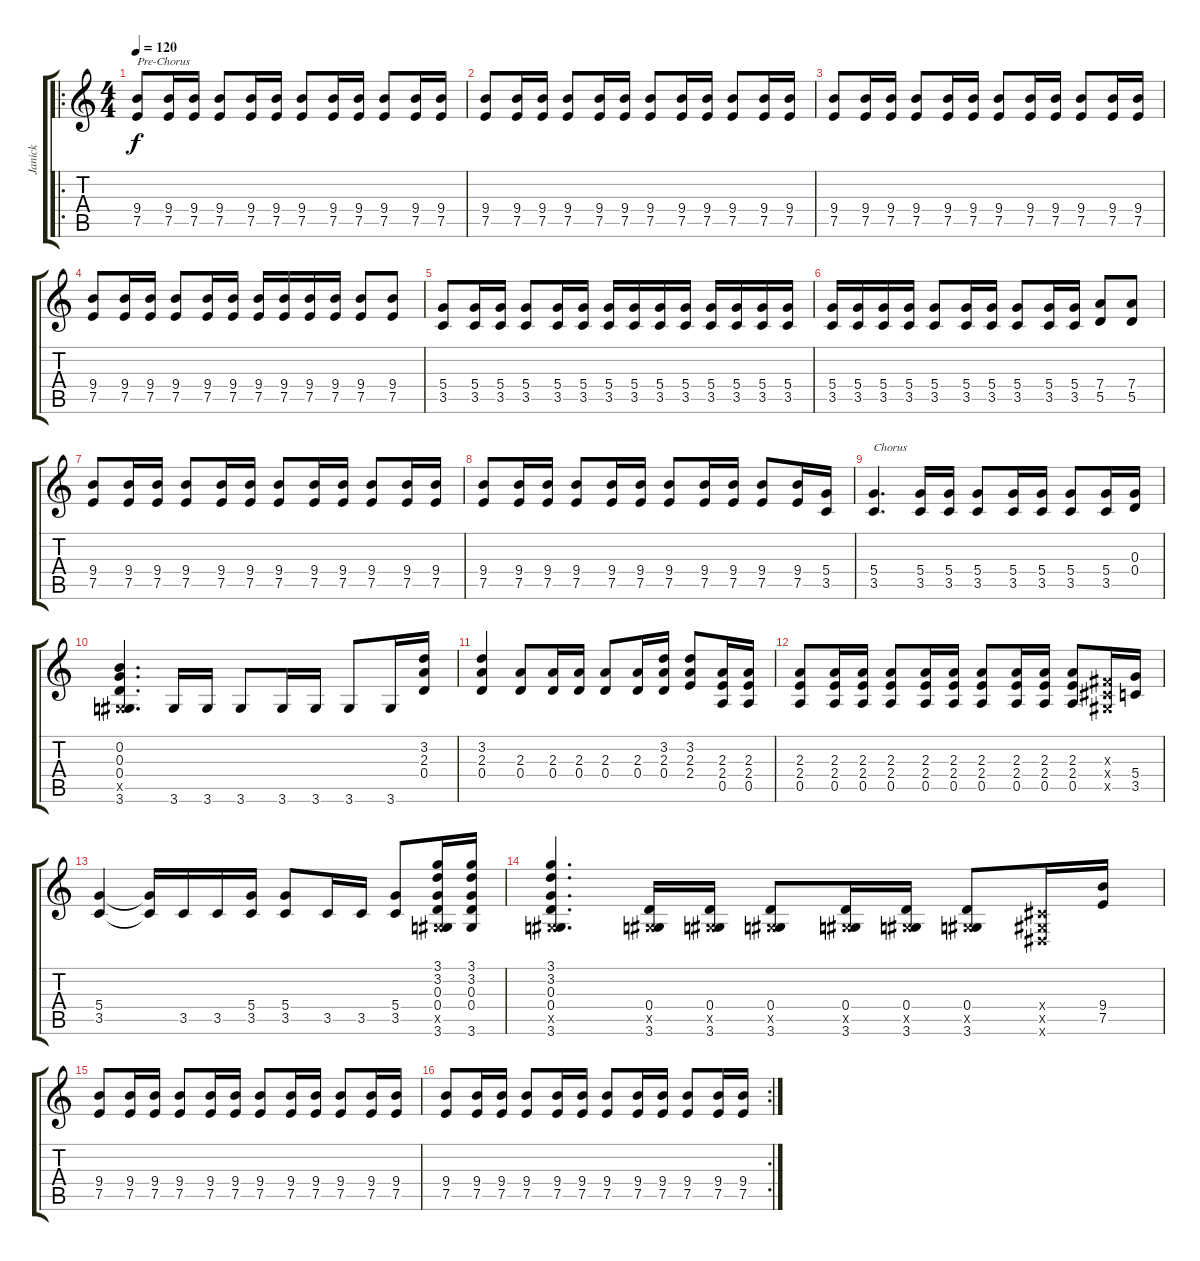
\track ("Janick" "Janick") {instrument distortionguitar}
\staff {score tabs}
\tuning (E4 B3 G3 D3 A2 E2) {hide}
\ro
\ts (4 4)
\tempo 120
\clef g2
\ks c
(9.4 7.5).8{txt "Pre-Chorus" dy f} (9.4 7.5).16 (9.4 7.5).16 (9.4 7.5).8 (9.4 7.5).16 (9.4 7.5).16 (9.4 7.5).8 (9.4 7.5).16 (9.4 7.5).16 (9.4 7.5).8 (9.4 7.5).16 (9.4 7.5).16 |
(9.4 7.5).8 (9.4 7.5).16 (9.4 7.5).16 (9.4 7.5).8 (9.4 7.5).16 (9.4 7.5).16 (9.4 7.5).8 (9.4 7.5).16 (9.4 7.5).16 (9.4 7.5).8 (9.4 7.5).16 (9.4 7.5).16 |
(9.4 7.5).8 (9.4 7.5).16 (9.4 7.5).16 (9.4 7.5).8 (9.4 7.5).16 (9.4 7.5).16 (9.4 7.5).8 (9.4 7.5).16 (9.4 7.5).16 (9.4 7.5).8 (9.4 7.5).16 (9.4 7.5).16 |
(9.4 7.5).8 (9.4 7.5).16 (9.4 7.5).16 (9.4 7.5).8 (9.4 7.5).16 (9.4 7.5).16 (9.4 7.5).16 (9.4 7.5).16 (9.4 7.5).16 (9.4 7.5).16 (9.4 7.5).8 (9.4 7.5).8 |
(5.4 3.5).8 (5.4 3.5).16 (5.4 3.5).16 (5.4 3.5).8 (5.4 3.5).16 (5.4 3.5).16 (5.4 3.5).16 (5.4 3.5).16 (5.4 3.5).16 (5.4 3.5).16 (5.4 3.5).16 (5.4 3.5).16 (5.4 3.5).16 (5.4 3.5).16 |
(5.4 3.5).16 (5.4 3.5).16 (5.4 3.5).16 (5.4 3.5).16 (5.4 3.5).8 (5.4 3.5).16 (5.4 3.5).16 (5.4 3.5).8 (5.4 3.5).16 (5.4 3.5).16 (7.4 5.5).8 (7.4 5.5).8 |
(9.4 7.5).8 (9.4 7.5).16 (9.4 7.5).16 (9.4 7.5).8 (9.4 7.5).16 (9.4 7.5).16 (9.4 7.5).8 (9.4 7.5).16 (9.4 7.5).16 (9.4 7.5).8 (9.4 7.5).16 (9.4 7.5).16 |
(9.4 7.5).8 (9.4 7.5).16 (9.4 7.5).16 (9.4 7.5).8 (9.4 7.5).16 (9.4 7.5).16 (9.4 7.5).8 (9.4 7.5).16 (9.4 7.5).16 (9.4 7.5).8 (9.4 7.5).16 (5.4 3.5).16 |
(5.4 3.5).4{d txt "Chorus"} (5.4 3.5).16 (5.4 3.5).16 (5.4 3.5).8 (5.4 3.5).16 (5.4 3.5).16 (5.4 3.5).8 (5.4 3.5).16 (0.3 0.4).16 |
(0.2 0.3 0.4 -1.5{x} 3.6).4{d} 3.6.16 3.6.16 3.6.8 3.6.16 3.6.16 3.6.8 3.6.16 (3.2 2.3 0.4).16 |
(3.2 2.3 0.4).4 (2.3 0.4).8 (2.3 0.4).16 (2.3 0.4).16 (2.3 0.4).8 (2.3 0.4).16 (3.2 2.3 0.4).16 (3.2 2.3 2.4).8 (2.3 2.4 0.5).16 (2.3 2.4 0.5).16 |
(2.3 2.4 0.5).8 (2.3 2.4 0.5).16 (2.3 2.4 0.5).16 (2.3 2.4 0.5).8 (2.3 2.4 0.5).16 (2.3 2.4 0.5).16 (2.3 2.4 0.5).8 (2.3 2.4 0.5).16 (2.3 2.4 0.5).16 (2.3 2.4 0.5).8 (-1.3{x} -1.4{x} -1.5{x}).16 (5.4 3.5).16 |
(5.4 3.5).4 (5.4{t} 3.5{t}).16 3.5.16 3.5.16 (5.4 3.5).16 (5.4 3.5).8 3.5.16 3.5.16 (5.4 3.5).8 (3.1 3.2 0.3 0.4 -1.5{x} 3.6).16 (3.1 3.2 0.3 0.4 3.6).16 |
(3.1 3.2 0.3 0.4 -1.5{x} 3.6).4{d} (0.4 -1.5{x} 3.6).16 (0.4 -1.5{x} 3.6).16 (0.4 -1.5{x} 3.6).8 (0.4 -1.5{x} 3.6).16 (0.4 -1.5{x} 3.6).16 (0.4 -1.5{x} 3.6).8 (-1.4{x} -1.5{x} -1.6{x}).16 (9.4 7.5).16 |
(9.4 7.5).8 (9.4 7.5).16 (9.4 7.5).16 (9.4 7.5).8 (9.4 7.5).16 (9.4 7.5).16 (9.4 7.5).8 (9.4 7.5).16 (9.4 7.5).16 (9.4 7.5).8 (9.4 7.5).16 (9.4 7.5).16 |
\rc 2
(9.4 7.5).8 (9.4 7.5).16 (9.4 7.5).16 (9.4 7.5).8 (9.4 7.5).16 (9.4 7.5).16 (9.4 7.5).8 (9.4 7.5).16 (9.4 7.5).16 (9.4 7.5).8 (9.4 7.5).16 (9.4 7.5).16
